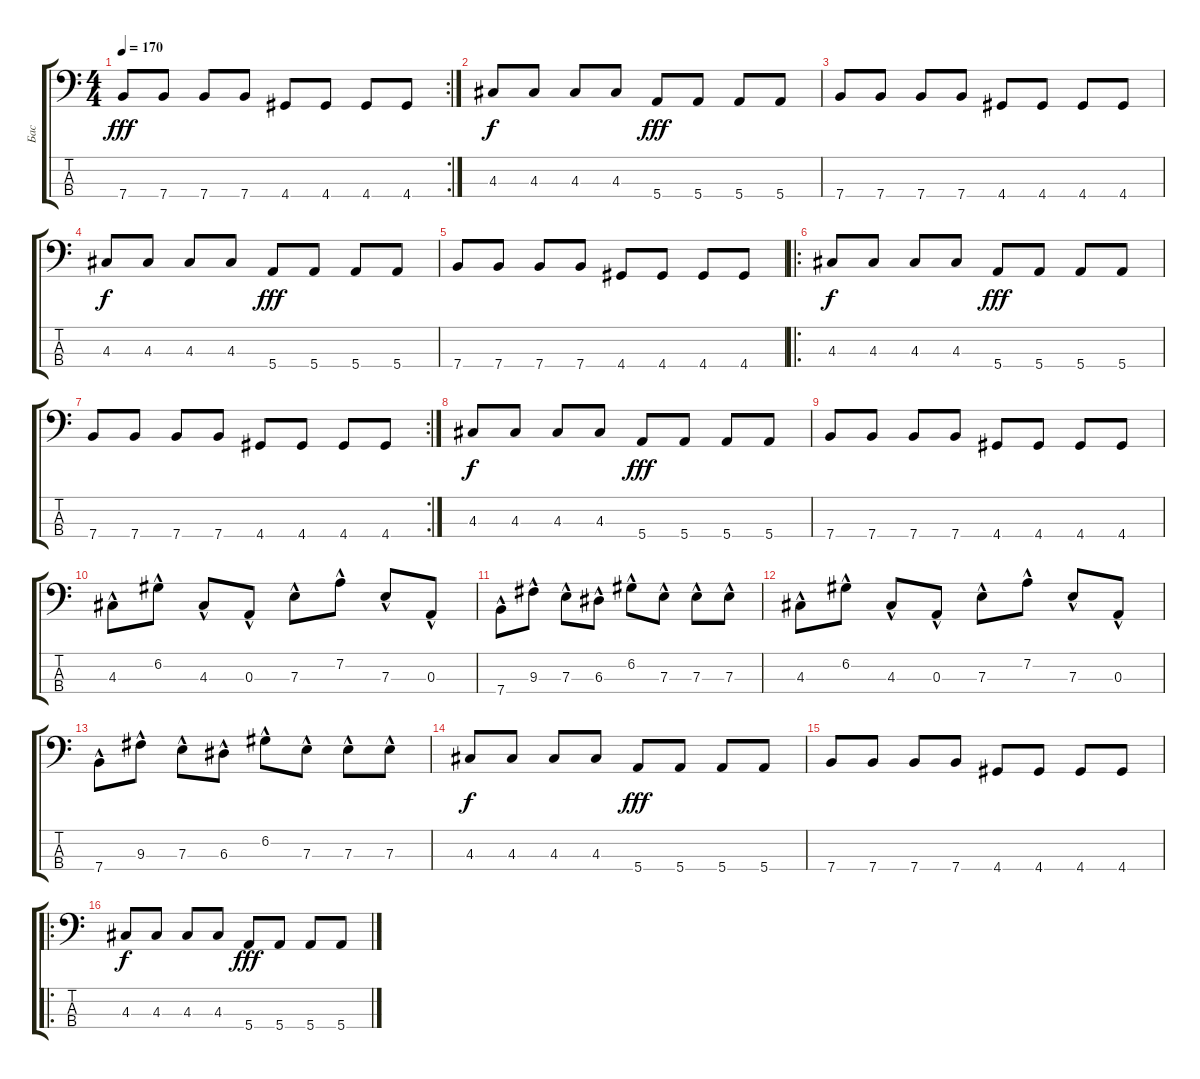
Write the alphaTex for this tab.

\track ("Бас" "Бас") {instrument slapbass1}
\staff {score tabs}
\tuning (G2 D2 A1 E1) {hide}
\rc 2
\ts (4 4)
\tempo 170
\clef f4
\ks c
7.4.8{dy fff} 7.4.8 7.4.8 7.4.8 4.4.8 4.4.8 4.4.8 4.4.8 |
4.3.8{dy f} 4.3.8 4.3.8 4.3.8 5.4.8{dy fff} 5.4.8 5.4.8 5.4.8 |
7.4.8 7.4.8 7.4.8 7.4.8 4.4.8 4.4.8 4.4.8 4.4.8 |
4.3.8{dy f} 4.3.8 4.3.8 4.3.8 5.4.8{dy fff} 5.4.8 5.4.8 5.4.8 |
7.4.8 7.4.8 7.4.8 7.4.8 4.4.8 4.4.8 4.4.8 4.4.8 |
\ro
4.3.8{dy f} 4.3.8 4.3.8 4.3.8 5.4.8{dy fff} 5.4.8 5.4.8 5.4.8 |
\rc 2
7.4.8 7.4.8 7.4.8 7.4.8 4.4.8 4.4.8 4.4.8 4.4.8 |
4.3.8{dy f} 4.3.8 4.3.8 4.3.8 5.4.8{dy fff} 5.4.8 5.4.8 5.4.8 |
7.4.8 7.4.8 7.4.8 7.4.8 4.4.8 4.4.8 4.4.8 4.4.8 |
4.3{hac}.8 6.2{hac}.8 4.3{hac}.8 0.3{hac}.8 7.3{hac}.8 7.2{hac}.8 7.3{hac}.8 0.3{hac}.8 |
7.4{hac}.8 9.3{hac}.8 7.3{hac}.8 6.3{hac}.8 6.2{hac}.8 7.3{hac}.8 7.3{hac}.8 7.3{hac}.8 |
4.3{hac}.8 6.2{hac}.8 4.3{hac}.8 0.3{hac}.8 7.3{hac}.8 7.2{hac}.8 7.3{hac}.8 0.3{hac}.8 |
7.4{hac}.8 9.3{hac}.8 7.3{hac}.8 6.3{hac}.8 6.2{hac}.8 7.3{hac}.8 7.3{hac}.8 7.3{hac}.8 |
4.3.8{dy f} 4.3.8 4.3.8 4.3.8 5.4.8{dy fff} 5.4.8 5.4.8 5.4.8 |
7.4.8 7.4.8 7.4.8 7.4.8 4.4.8 4.4.8 4.4.8 4.4.8 |
\ro
4.3.8{dy f} 4.3.8 4.3.8 4.3.8 5.4.8{dy fff} 5.4.8 5.4.8 5.4.8
